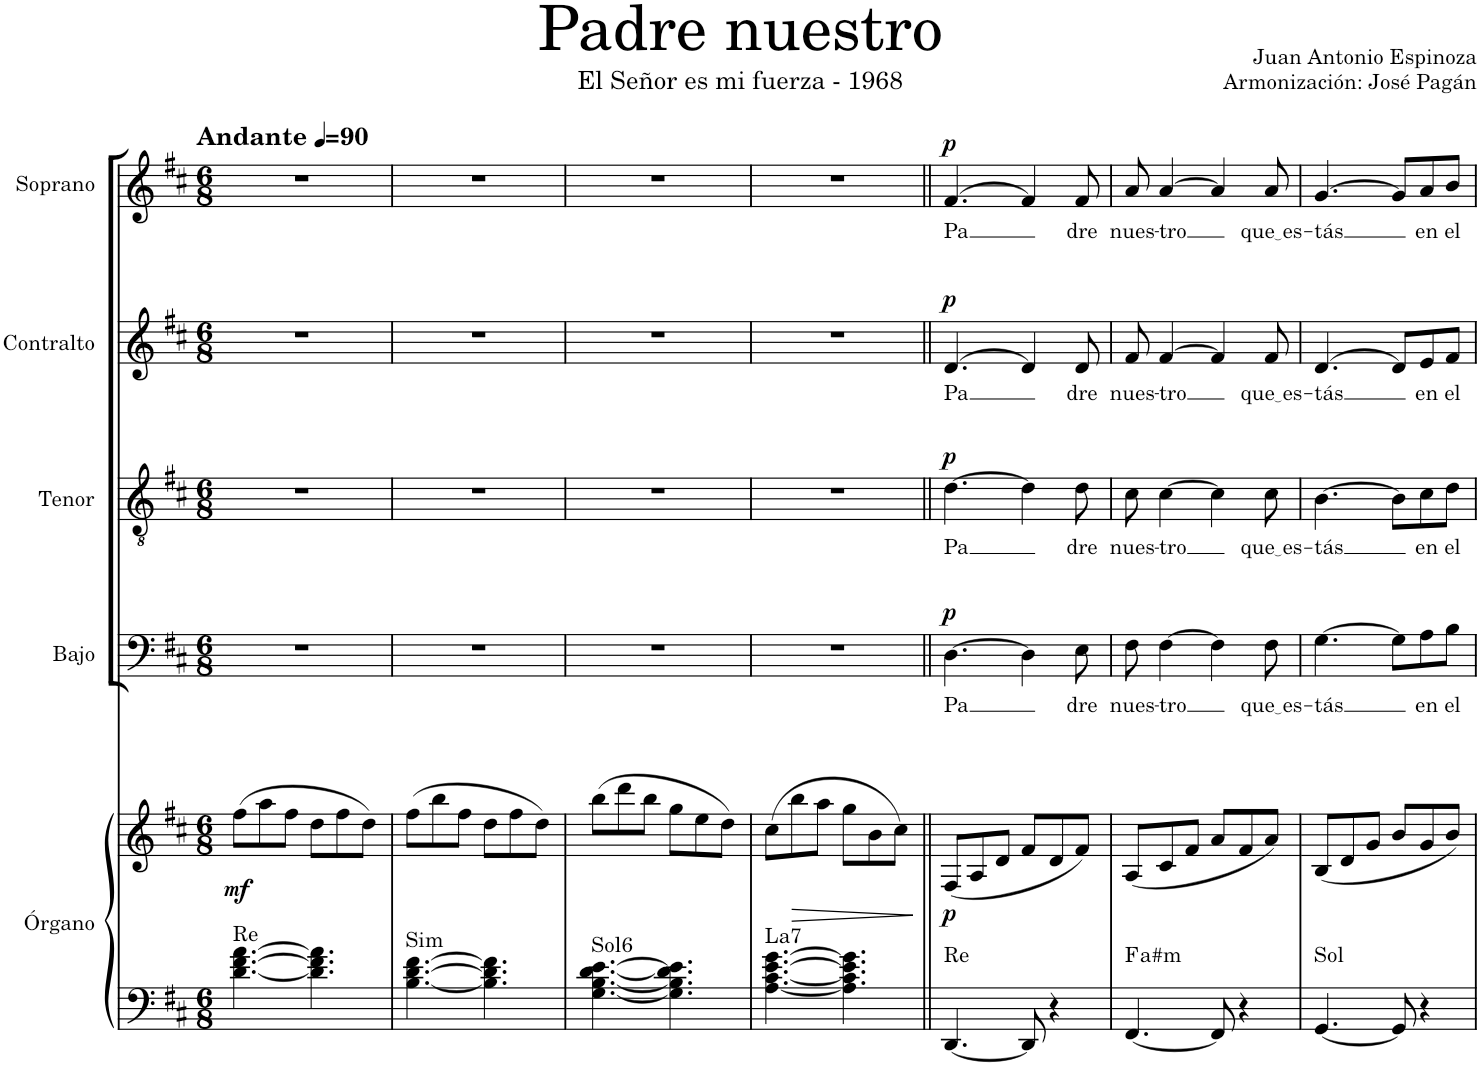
**kern	**kern	**dynam	**harte	**kern	**text	**dynam	**kern	**text	**dynam	**kern	**text	**dynam	**kern	**text	**dynam
*part5	*part5	*part5	*part5	*part4	*part4	*part4	*part3	*part3	*part3	*part2	*part2	*part2	*part1	*part1	*part1
*staff6	*staff5	*staff5/6	*	*staff4	*staff4	*staff4	*staff3	*staff3	*staff3	*staff2	*staff2	*staff2	*staff1	*staff1	*staff1
*I"Órgano	*	*	*	*I"Bajo	*	*	*I"Tenor	*	*	*I"Contralto	*	*	*I"Soprano	*	*
*	*	*	*	*I'B.	*	*	*I'T.	*	*	*I'C.	*	*	*I'S.	*	*
*clefF4	*clefG2	*	*	*clefF4	*	*	*clefGv2	*	*	*clefG2	*	*	*clefG2	*	*
*k[f#c#]	*k[f#c#]	*	*	*k[f#c#]	*	*	*k[f#c#]	*	*	*k[f#c#]	*	*	*k[f#c#]	*	*
*M6/8	*M6/8	*	*	*M6/8	*	*	*M6/8	*	*	*M6/8	*	*	*M6/8	*	*
*MM90	*MM90	*	*	*MM90	*	*	*MM90	*	*	*MM90	*	*	*MM90	*	*
=1	=1	=1	=1	=1	=1	=1	=1	=1	=1	=1	=1	=1	=1	=1	=1
!	!	!	!	!	!	!	!	!	!	!	!	!	!LO:TX:a:B:t=Andante	!	!
!	!	!LO:DY:b	!LO:H:kt=Re	!	!	!	!	!	!	!	!	!	!	!	!
[4.d\ [4.f#\ [4.a\	(8ff#\L	mf	N	2.r	.	.	2.r	.	.	2.r	.	.	2.r	.	.
.	8aa\	.	.	.	.	.	.	.	.	.	.	.	.	.	.
.	8ff#\J	.	.	.	.	.	.	.	.	.	.	.	.	.	.
4.d\] 4.f#\] 4.a\]	8dd\L	.	.	.	.	.	.	.	.	.	.	.	.	.	.
.	8ff#\	.	.	.	.	.	.	.	.	.	.	.	.	.	.
.	8dd\J)	.	.	.	.	.	.	.	.	.	.	.	.	.	.
=2	=2	=2	=2	=2	=2	=2	=2	=2	=2	=2	=2	=2	=2	=2	=2
!	!	!	!LO:H:kt=Sim	!	!	!	!	!	!	!	!	!	!	!	!
[4.B\ [4.d\ [4.f#\	(8ff#\L	.	N	2.r	.	.	2.r	.	.	2.r	.	.	2.r	.	.
.	8bb\	.	.	.	.	.	.	.	.	.	.	.	.	.	.
.	8ff#\J	.	.	.	.	.	.	.	.	.	.	.	.	.	.
4.B\] 4.d\] 4.f#\]	8dd\L	.	.	.	.	.	.	.	.	.	.	.	.	.	.
.	8ff#\	.	.	.	.	.	.	.	.	.	.	.	.	.	.
.	8dd\J)	.	.	.	.	.	.	.	.	.	.	.	.	.	.
=3	=3	=3	=3	=3	=3	=3	=3	=3	=3	=3	=3	=3	=3	=3	=3
!	!	!	!LO:H:kt=Sol6	!	!	!	!	!	!	!	!	!	!	!	!
[4.G\ [4.B\ [4.d\ [4.e\	(8bb\L	.	N	2.r	.	.	2.r	.	.	2.r	.	.	2.r	.	.
.	8ddd\	.	.	.	.	.	.	.	.	.	.	.	.	.	.
.	8bb\J	.	.	.	.	.	.	.	.	.	.	.	.	.	.
4.G\] 4.B\] 4.d\] 4.e\]	8gg\L	.	.	.	.	.	.	.	.	.	.	.	.	.	.
.	8ee\	.	.	.	.	.	.	.	.	.	.	.	.	.	.
.	8dd\J)	.	.	.	.	.	.	.	.	.	.	.	.	.	.
=4	=4	=4	=4	=4	=4	=4	=4	=4	=4	=4	=4	=4	=4	=4	=4
!	!	!	!LO:H:kt=La7	!	!	!	!	!	!	!	!	!	!	!	!
[4.A\ [4.c#\ [4.e\ [4.g\	(8cc#\L	.	N	2.r	.	.	2.r	.	.	2.r	.	.	2.r	.	.
!	!	!LO:HP:b	!	!	!	!	!	!	!	!	!	!	!	!	!
.	8bb\	>	.	.	.	.	.	.	.	.	.	.	.	.	.
.	8aa\J	.	.	.	.	.	.	.	.	.	.	.	.	.	.
4.A\] 4.c#\] 4.e\] 4.g\]	8gg\L	.	.	.	.	.	.	.	.	.	.	.	.	.	.
.	8b\	.	.	.	.	.	.	.	.	.	.	.	.	.	.
.	8cc#\J)	.	.	.	.	.	.	.	.	.	.	.	.	.	.
.	.	]	.	.	.	.	.	.	.	.	.	.	.	.	.
=5||	=5||	=5||	=5||	=5||	=5||	=5||	=5||	=5||	=5||	=5||	=5||	=5||	=5||	=5||	=5||
!	!	!LO:DY:b	!LO:H:kt=Re	!	!LO:LY:b	!LO:DY:a	!	!LO:LY:b	!LO:DY:a	!	!LO:LY:b	!LO:DY:a	!	!LO:LY:b	!LO:DY:a
[4.DD/	(8F#/L	p	N	[4.D\	Pa	p	[4.d\	Pa	p	[>4.d/	Pa	p	[>4.f#/	Pa	p
.	8A/	.	.	.	.	.	.	.	.	.	.	.	.	.	.
.	8d/J	.	.	.	.	.	.	.	.	.	.	.	.	.	.
8DD/]	8f#/L	.	.	4D\]	.	.	4d\]	.	.	4d/]	.	.	4f#/]	.	.
4r	8d/	.	.	.	.	.	.	.	.	.	.	.	.	.	.
!	!	!	!	!	!LO:LY:b	!	!	!LO:LY:b	!	!	!LO:LY:b	!	!	!LO:LY:b	!
.	8f#/J)	.	.	8E\	dre	.	8d\	dre	.	8d/	dre	.	8f#/	dre	.
=6	=6	=6	=6	=6	=6	=6	=6	=6	=6	=6	=6	=6	=6	=6	=6
!	!	!	!LO:H:kt=a#m	!	!LO:LY:b	!	!	!LO:LY:b	!	!	!LO:LY:b	!	!	!LO:LY:b	!
[4.FF#/	(8A/L	.	.	8F#\	nues-	.	8c#\	nues-	.	8f#/	nues-	.	8a/	nues-	.
!	!	!	!	!	!LO:LY:b	!	!	!LO:LY:b	!	!	!LO:LY:b	!	!	!LO:LY:b	!
.	8c#/	.	.	[4F#\	-tro	.	[4c#\	-tro	.	[>4f#/	-tro	.	[>4a/	-tro	.
.	8f#/J	.	.	.	.	.	.	.	.	.	.	.	.	.	.
8FF#/]	8a/L	.	.	4F#\]	.	.	4c#\]	.	.	4f#/]	.	.	4a/]	.	.
4r	8f#/	.	.	.	.	.	.	.	.	.	.	.	.	.	.
!	!	!	!	!	!LO:LY:b	!	!	!LO:LY:b	!	!	!LO:LY:b	!	!	!LO:LY:b	!
.	8a/J)	.	.	8F#\	que es	.	8c#\	que es	.	8f#/	que es	.	8a/	que es	.
=7	=7	=7	=7	=7	=7	=7	=7	=7	=7	=7	=7	=7	=7	=7	=7
!	!	!	!LO:H:kt=Sol	!	!LO:LY:b	!	!	!LO:LY:b	!	!	!LO:LY:b	!	!	!LO:LY:b	!
[4.GG/	(8B/L	.	N	[4.G\	-tás	.	[4.B\	-tás	.	[>4.d/	-tás	.	[>4.g/	-tás	.
.	8d/	.	.	.	.	.	.	.	.	.	.	.	.	.	.
.	8g/J	.	.	.	.	.	.	.	.	.	.	.	.	.	.
8GG/]	8b/L	.	.	8G\L]	.	.	8B\L]	.	.	8d/L]	.	.	8g/L]	.	.
!	!	!	!	!	!LO:LY:b	!	!	!LO:LY:b	!	!	!LO:LY:b	!	!	!LO:LY:b	!
4r	8g/	.	.	8A\	en	.	8c#\	en	.	8e/	en	.	8a/	en	.
!	!	!	!	!	!LO:LY:b	!	!	!LO:LY:b	!	!	!LO:LY:b	!	!	!LO:LY:b	!
.	8b/J)	.	.	8B\J	el	.	8d\J	el	.	8f#/J	el	.	8b/J	el	.
=	=	=	=	=	=	=	=	=	=	=	=	=	=	=	=
*-	*-	*-	*-	*-	*-	*-	*-	*-	*-	*-	*-	*-	*-	*-	*-
